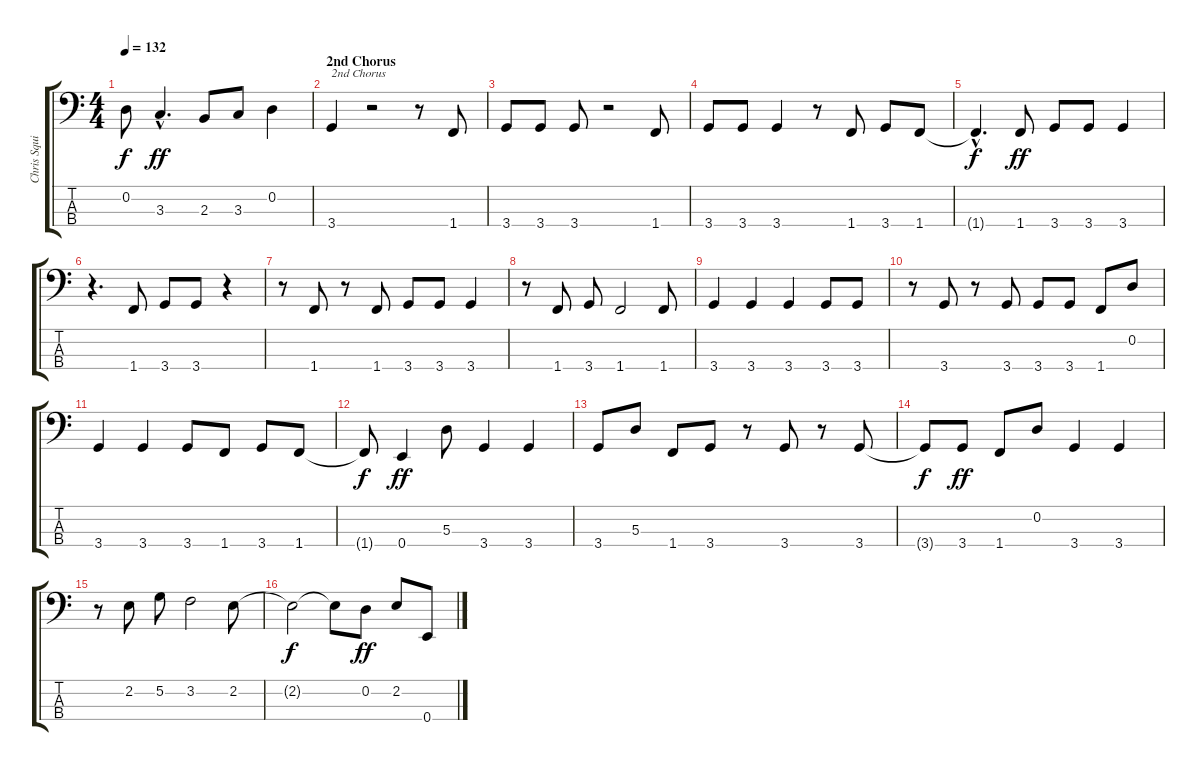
\track ("Chris Squire" "Chris Squi") {instrument electricbasspick}
\staff {score tabs}
\tuning (G2 D2 A1 E1) {hide}
\ts (4 4)
\tempo 132
\clef f4
\ks c
0.2{t}.8{dy f} 3.3{hac}.4{d dy ff} 2.3.8 3.3.8 0.2.4 |
\section ("" "2nd Chorus")
3.4.4{txt "2nd Chorus"} r.2 r.8 1.4.8 |
3.4.8 3.4.8 3.4.8 r.2 1.4.8 |
3.4.8 3.4.8 3.4.4 r.8 1.4.8 3.4.8 1.4.8 |
1.4{hac t}.4{d dy f} 1.4.8{dy ff} 3.4.8 3.4.8 3.4.4 |
r.4{d} 1.4.8 3.4.8 3.4.8 r.4 |
r.8 1.4.8 r.8 1.4.8 3.4.8 3.4.8 3.4.4 |
r.8 1.4.8 3.4.8 1.4.2 1.4.8 |
3.4.4 3.4.4 3.4.4 3.4.8 3.4.8 |
r.8 3.4.8 r.8 3.4.8 3.4.8 3.4.8 1.4.8 0.2.8 |
3.4.4 3.4.4 3.4.8 1.4.8 3.4.8 1.4.8 |
1.4{t}.8{dy f} 0.4.4{dy ff} 5.3.8 3.4.4 3.4.4 |
3.4.8 5.3.8 1.4.8 3.4.8 r.8 3.4.8 r.8 3.4.8 |
3.4{t}.8{dy f} 3.4.8{dy ff} 1.4.8 0.2.8 3.4.4 3.4.4 |
r.8 2.2.8 5.2.8 3.2.2 2.2.8 |
2.2{t}.2{dy f} 2.2{t}.8 0.2.8{dy ff} 2.2.8 0.4.8
